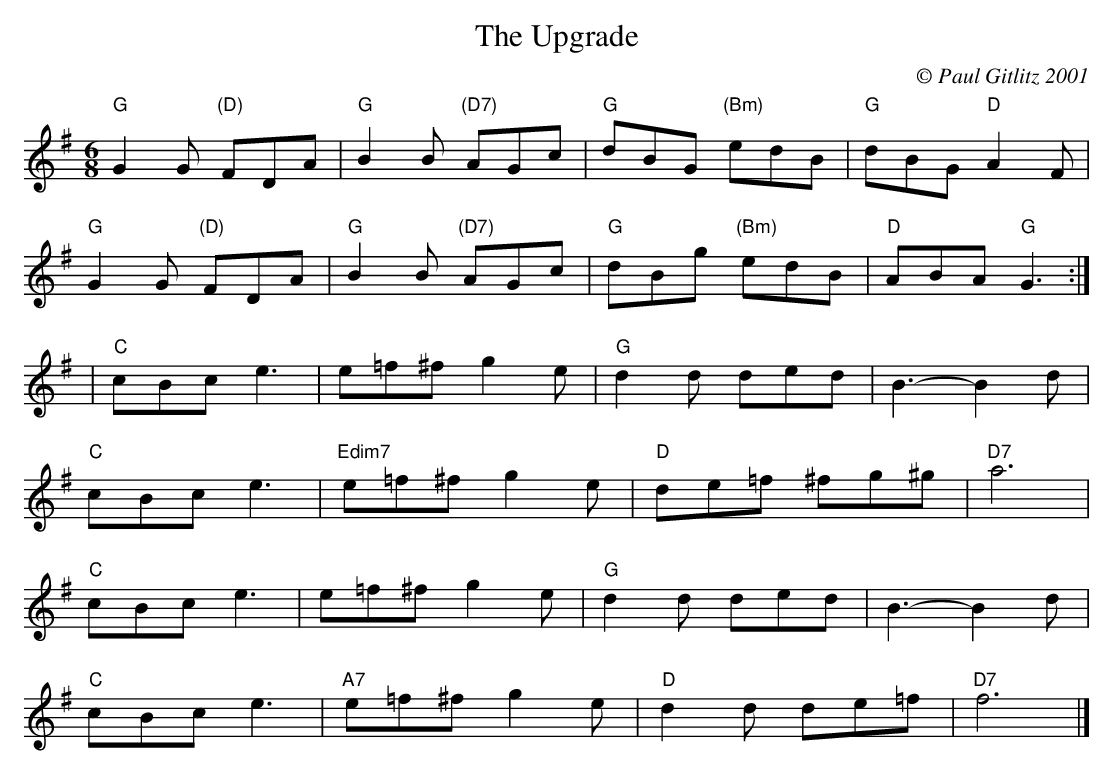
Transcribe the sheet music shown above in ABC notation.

X:1
T:The Upgrade
M:6/8
L:1/8
C:© Paul Gitlitz 2001
K:G
"G"G2G "(D)"FDA|"G"B2B "(D7)"AGc|"G"dBG "(Bm)"edB|"G"dBG "D"A2F|!
"G"G2G "(D)"FDA|"G"B2B "(D7)"AGc|"G"dBg "(Bm)"edB|"D"ABA "G"G3:|!
|"C"cBc e3|e=f^f g2e|"G"d2d ded|B3-B2d|!
"C"cBc e3|"Edim7"e=f^f g2e|"D"de=f ^fg^g|"D7"a6|!
"C"cBc e3|e=f^f g2e|"G"d2d ded|B3-B2d|!
"C"cBc e3|"A7"e=f^f g2e|"D"d2d de=f|"D7"f6|]
